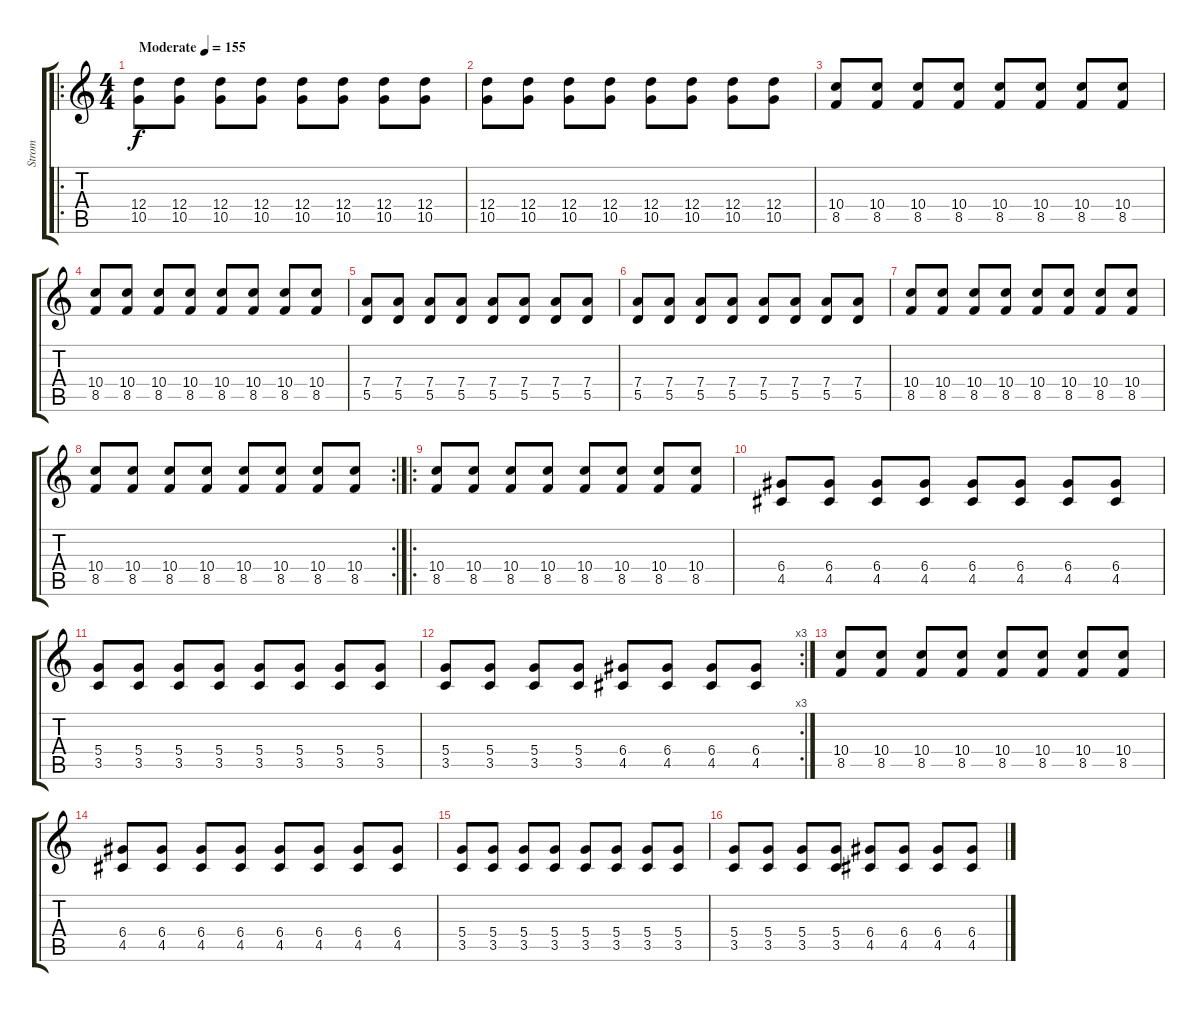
\track ("Strom" "Strom") {instrument overdrivenguitar}
\staff {score tabs}
\tuning (E4 B3 G3 D3 A2 E2) {hide}
\ro
\ts (4 4)
\tempo (155 "Moderate")
\clef g2
\ks c
(12.4 10.5).8{dy f instrument overdrivenguitar} (12.4 10.5).8 (12.4 10.5).8 (12.4 10.5).8 (12.4 10.5).8 (12.4 10.5).8 (12.4 10.5).8 (12.4 10.5).8 |
(12.4 10.5).8 (12.4 10.5).8 (12.4 10.5).8 (12.4 10.5).8 (12.4 10.5).8 (12.4 10.5).8 (12.4 10.5).8 (12.4 10.5).8 |
(10.4 8.5).8 (10.4 8.5).8 (10.4 8.5).8 (10.4 8.5).8 (10.4 8.5).8 (10.4 8.5).8 (10.4 8.5).8 (10.4 8.5).8 |
(10.4 8.5).8 (10.4 8.5).8 (10.4 8.5).8 (10.4 8.5).8 (10.4 8.5).8 (10.4 8.5).8 (10.4 8.5).8 (10.4 8.5).8 |
(7.4 5.5).8 (7.4 5.5).8 (7.4 5.5).8 (7.4 5.5).8 (7.4 5.5).8 (7.4 5.5).8 (7.4 5.5).8 (7.4 5.5).8 |
(7.4 5.5).8 (7.4 5.5).8 (7.4 5.5).8 (7.4 5.5).8 (7.4 5.5).8 (7.4 5.5).8 (7.4 5.5).8 (7.4 5.5).8 |
(10.4 8.5).8 (10.4 8.5).8 (10.4 8.5).8 (10.4 8.5).8 (10.4 8.5).8 (10.4 8.5).8 (10.4 8.5).8 (10.4 8.5).8 |
\rc 2
(10.4 8.5).8 (10.4 8.5).8 (10.4 8.5).8 (10.4 8.5).8 (10.4 8.5).8 (10.4 8.5).8 (10.4 8.5).8 (10.4 8.5).8 |
\ro
(10.4 8.5).8 (10.4 8.5).8 (10.4 8.5).8 (10.4 8.5).8 (10.4 8.5).8 (10.4 8.5).8 (10.4 8.5).8 (10.4 8.5).8 |
(6.4 4.5).8 (6.4 4.5).8 (6.4 4.5).8 (6.4 4.5).8 (6.4 4.5).8 (6.4 4.5).8 (6.4 4.5).8 (6.4 4.5).8 |
(5.4 3.5).8 (5.4 3.5).8 (5.4 3.5).8 (5.4 3.5).8 (5.4 3.5).8 (5.4 3.5).8 (5.4 3.5).8 (5.4 3.5).8 |
\rc 3
(5.4 3.5).8 (5.4 3.5).8 (5.4 3.5).8 (5.4 3.5).8 (6.4 4.5).8 (6.4 4.5).8 (6.4 4.5).8 (6.4 4.5).8 |
(10.4 8.5).8 (10.4 8.5).8 (10.4 8.5).8 (10.4 8.5).8 (10.4 8.5).8 (10.4 8.5).8 (10.4 8.5).8 (10.4 8.5).8 |
(6.4 4.5).8 (6.4 4.5).8 (6.4 4.5).8 (6.4 4.5).8 (6.4 4.5).8 (6.4 4.5).8 (6.4 4.5).8 (6.4 4.5).8 |
(5.4 3.5).8 (5.4 3.5).8 (5.4 3.5).8 (5.4 3.5).8 (5.4 3.5).8 (5.4 3.5).8 (5.4 3.5).8 (5.4 3.5).8 |
(5.4 3.5).8 (5.4 3.5).8 (5.4 3.5).8 (5.4 3.5).8 (6.4 4.5).8 (6.4 4.5).8 (6.4 4.5).8 (6.4 4.5).8
